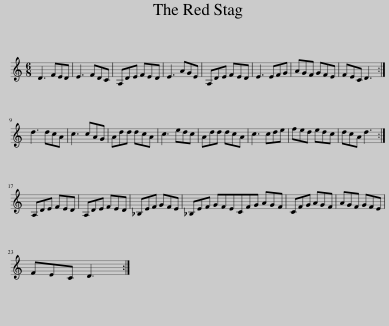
X:1
L:1/8
M:6/8
I:linebreak $
K:C
V:1 treble
V:1
 D3 FED | E3 FDC | A,DE FED | E3 AGE | A,DE FED | %5
 E3 EFG | AGF GFE | FEC D3 :|$ d3 dcA | c3 cAG | %10
 Add dcA | c3 edc | Add dcA | c3 cde | fed edc | %15
 dcA d3 :|$ A,DE FED | A,DE FED | _B,EF GFE | _B,EF GFECFG AGF | %20
 CFG AGF | AGF GFE |$ FEC D3 :| %23
